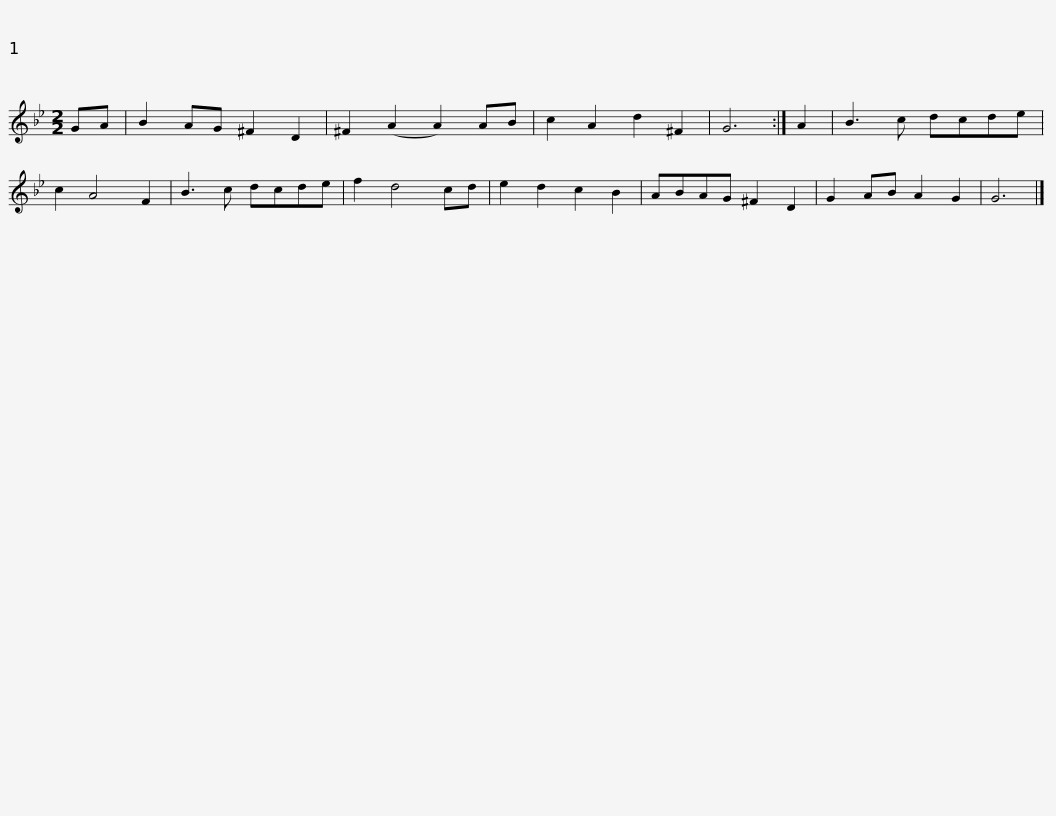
X:1
L:1/8
M:2/2
I:linebreak $
K:Gmin
V:1 treble
V:1
 GA | B2 AG ^F2 D2 | ^F2 (A2 A2) AB | c2 A2 d2 ^F2 | G6 :| %5
 A2 | B3 c dcde | c2 A4 F2 | B3 c dcde |$ f2 d4 cd | %10
 e2 d2 c2 B2 | ABAG ^F2 D2 | G2 AB A2 G2 | G6 |] %14
